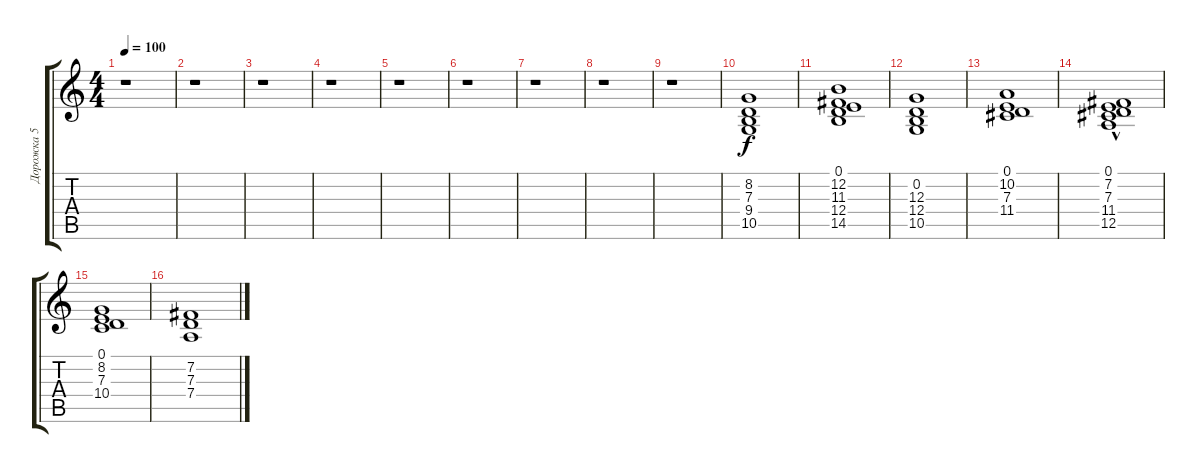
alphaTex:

\track ("Дорожка 5" "Дорожка 5") {instrument electricgrandpiano}
\staff {score tabs}
\tuning (E4 B3 G3 D3 A2 E2) {hide}
\ts (4 4)
\tempo 100
\clef g2
\ks c
r.1{dy f} |
r.1 |
r.1 |
r.1 |
r.1 |
r.1 |
r.1 |
r.1 |
r.1 |
(8.2 7.3 9.4 10.5).1 |
(0.1 12.2 11.3 12.4 14.5).1 |
(0.2 12.3 12.4 10.5).1 |
(0.1 10.2 7.3 11.4).1 |
(0.1{hac} 7.2 7.3 11.4 12.5).1 |
(0.1 8.2 7.3 10.4).1 |
(7.2 7.3 7.4).1
